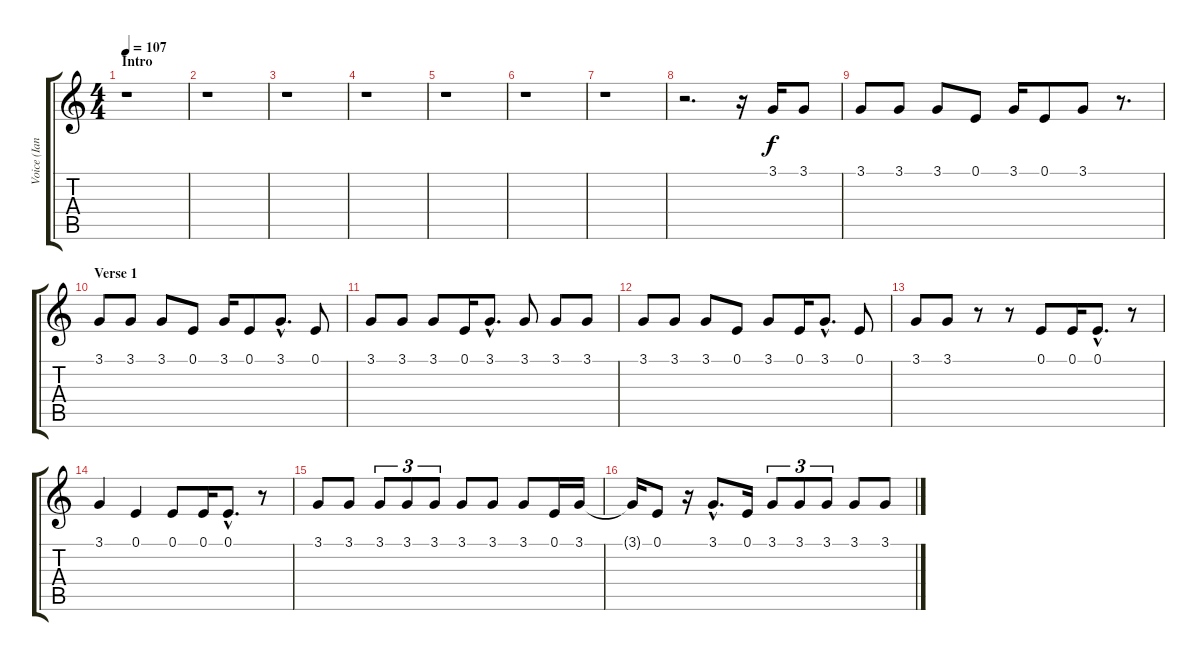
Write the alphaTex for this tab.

\track ("Voice (Ian Gillan)" "Voice (Ian") {instrument tenorsax}
\staff {score tabs}
\tuning (E4 B3 G3 D3 A2 E2) {hide}
\ts (4 4)
\section ("" "Intro")
\tempo 107
\clef g2
\ks c
r.1{dy f instrument tenorsax} |
r.1 |
r.1 |
r.1 |
r.1 |
r.1 |
r.1 |
r.2{d} r.16 3.1.16 3.1.8 |
3.1.8 3.1.8 3.1.8 0.1.8 3.1.16 0.1.8 3.1.8 r.8{d} |
\section ("" "Verse 1")
3.1.8 3.1.8 3.1.8 0.1.8 3.1.16 0.1.8 3.1{hac}.8{d} 0.1.8 |
3.1.8 3.1.8 3.1.8 0.1.16 3.1{hac}.8{d} 3.1.8 3.1.8 3.1.8 |
3.1.8 3.1.8 3.1.8 0.1.8 3.1.8 0.1.16 3.1{hac}.8{d} 0.1.8 |
3.1.8 3.1.8 r.8 r.8 0.1.8 0.1.16 0.1{hac}.8{d} r.8 |
3.1.4 0.1.4 0.1.8 0.1.16 0.1{hac}.8{d} r.8 |
3.1.8 3.1.8 3.1.8{tu (3 2)} 3.1.8{tu (3 2)} 3.1.8{tu (3 2)} 3.1.8 3.1.8 3.1.8 0.1.16 3.1.16 |
3.1{t}.16 0.1.8 r.16 3.1{hac}.8{d} 0.1.16 3.1.8{tu (3 2)} 3.1.8{tu (3 2)} 3.1.8{tu (3 2)} 3.1.8 3.1.8
